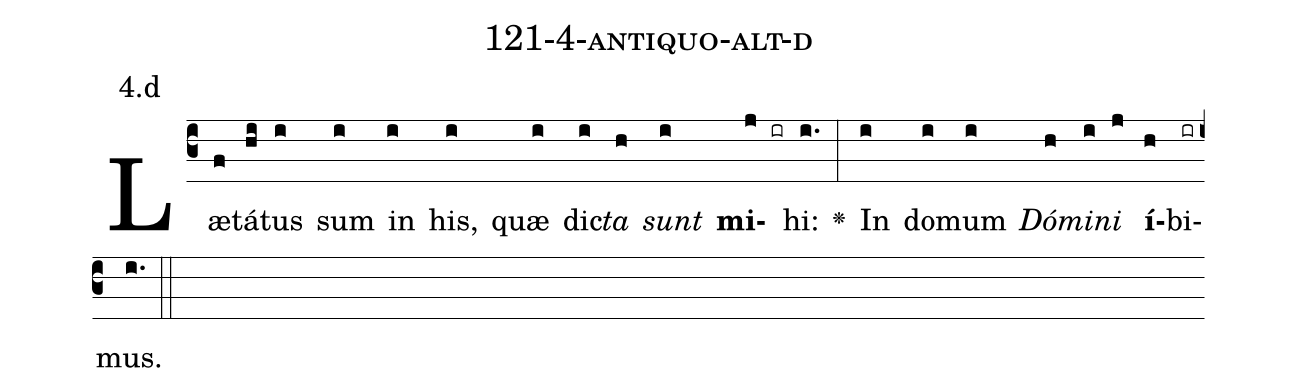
name: 121-4-antiquo-alt-d;
annotation: 4.d;
%%
(c3)Læ(f)tá(hi)tus(i) sum(i) in(i) his,(i) quæ(i) dic(i)<i>ta</i>(h) <i>sunt</i>(i) <b>mi</b>(j ir)hi:(i.) <v>\greheightstar</v>(:) In(i) do(i)mum(i) <i>Dó</i>(h)<i>mi</i>(i)<i>ni</i>(j) <b>í</b>(h)bi(ir)mus.(i.) (::)


%E(i) u(h) o(i) u(j) a(h) e.(i.) (::)
